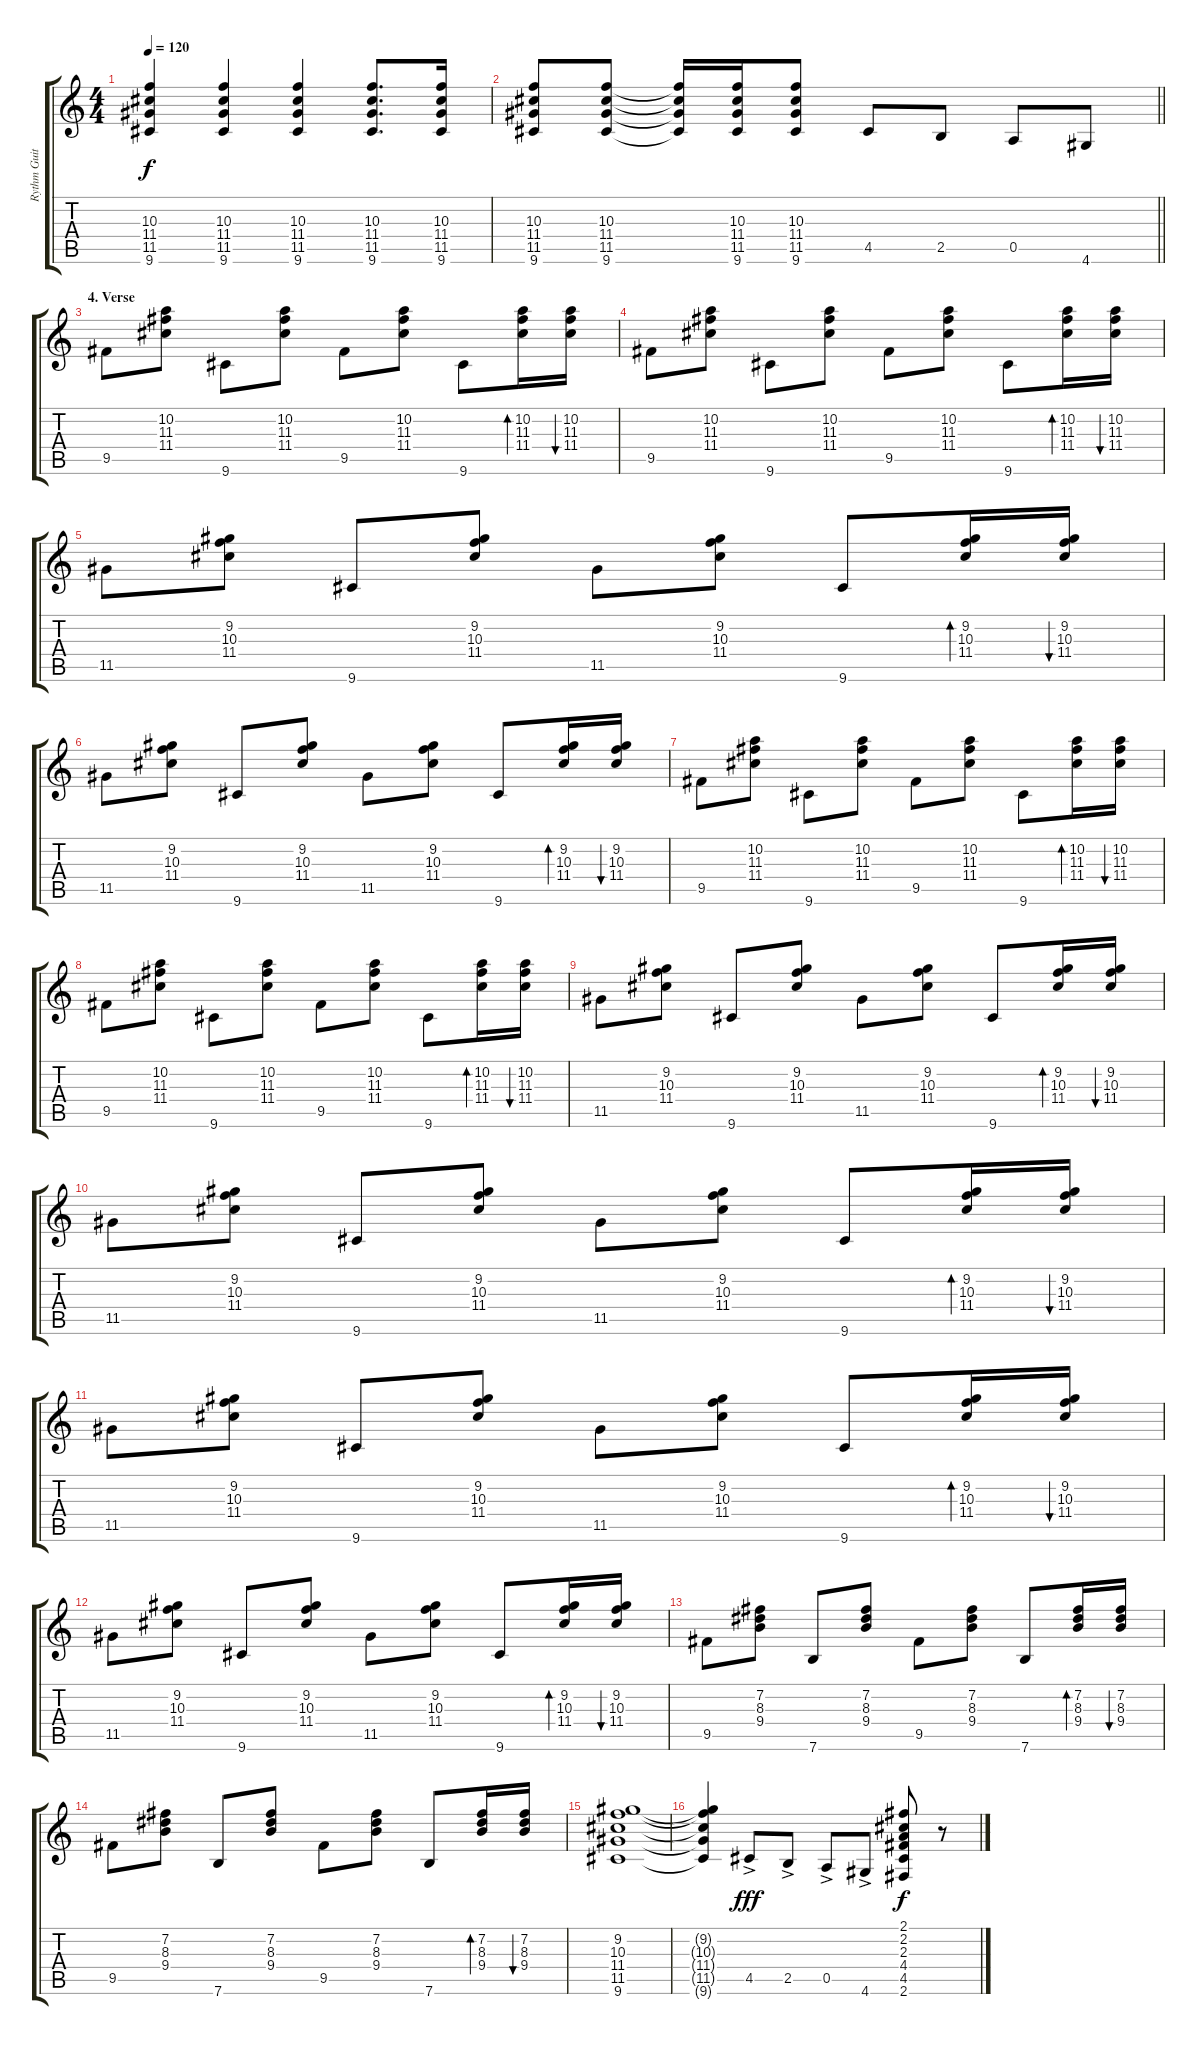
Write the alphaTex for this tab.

\track ("Rythm Guitar" "Rythm Guit") {instrument acousticguitarnylon}
\staff {score tabs}
\tuning (E4 B3 G3 D3 A2 E2) {hide}
\ts (4 4)
\tempo 120
\clef g2
\ks c
(10.3 11.4 11.5 9.6).4{dy f} (10.3 11.4 11.5 9.6).4 (10.3 11.4 11.5 9.6).4 (10.3 11.4 11.5 9.6).8{d} (10.3 11.4 11.5 9.6).16 |
\barLineRight lightlight
(10.3 11.4 11.5 9.6).8 (10.3 11.4 11.5 9.6).8 (10.3{t} 11.4{t} 11.5{t} 9.6{t}).16 (10.3 11.4 11.5 9.6).16 (10.3 11.4 11.5 9.6).8 4.5.8 2.5.8 0.5.8 4.6.8 |
\section ("" "4. Verse")
9.5.8 (10.2 11.3 11.4).8 9.6.8 (10.2 11.3 11.4).8 9.5.8 (10.2 11.3 11.4).8 9.6.8 (10.2 11.3 11.4).16{bd 60} (10.2 11.3 11.4).16{bu 60} |
9.5.8 (10.2 11.3 11.4).8 9.6.8 (10.2 11.3 11.4).8 9.5.8 (10.2 11.3 11.4).8 9.6.8 (10.2 11.3 11.4).16{bd 60} (10.2 11.3 11.4).16{bu 60} |
11.5.8 (9.2 10.3 11.4).8 9.6.8 (9.2 10.3 11.4).8 11.5.8 (9.2 10.3 11.4).8 9.6.8 (9.2 10.3 11.4).16{bd 60} (9.2 10.3 11.4).16{bu 60} |
11.5.8 (9.2 10.3 11.4).8 9.6.8 (9.2 10.3 11.4).8 11.5.8 (9.2 10.3 11.4).8 9.6.8 (9.2 10.3 11.4).16{bd 60} (9.2 10.3 11.4).16{bu 60} |
9.5.8 (10.2 11.3 11.4).8 9.6.8 (10.2 11.3 11.4).8 9.5.8 (10.2 11.3 11.4).8 9.6.8 (10.2 11.3 11.4).16{bd 60} (10.2 11.3 11.4).16{bu 60} |
9.5.8 (10.2 11.3 11.4).8 9.6.8 (10.2 11.3 11.4).8 9.5.8 (10.2 11.3 11.4).8 9.6.8 (10.2 11.3 11.4).16{bd 60} (10.2 11.3 11.4).16{bu 60} |
11.5.8 (9.2 10.3 11.4).8 9.6.8 (9.2 10.3 11.4).8 11.5.8 (9.2 10.3 11.4).8 9.6.8 (9.2 10.3 11.4).16{bd 60} (9.2 10.3 11.4).16{bu 60} |
11.5.8 (9.2 10.3 11.4).8 9.6.8 (9.2 10.3 11.4).8 11.5.8 (9.2 10.3 11.4).8 9.6.8 (9.2 10.3 11.4).16{bd 60} (9.2 10.3 11.4).16{bu 60} |
11.5.8 (9.2 10.3 11.4).8 9.6.8 (9.2 10.3 11.4).8 11.5.8 (9.2 10.3 11.4).8 9.6.8 (9.2 10.3 11.4).16{bd 60} (9.2 10.3 11.4).16{bu 60} |
11.5.8 (9.2 10.3 11.4).8 9.6.8 (9.2 10.3 11.4).8 11.5.8 (9.2 10.3 11.4).8 9.6.8 (9.2 10.3 11.4).16{bd 60} (9.2 10.3 11.4).16{bu 60} |
9.5.8 (7.2 8.3 9.4).8 7.6.8 (7.2 8.3 9.4).8 9.5.8 (7.2 8.3 9.4).8 7.6.8 (7.2 8.3 9.4).16{bd 60} (7.2 8.3 9.4).16{bu 60} |
9.5.8 (7.2 8.3 9.4).8 7.6.8 (7.2 8.3 9.4).8 9.5.8 (7.2 8.3 9.4).8 7.6.8 (7.2 8.3 9.4).16{bd 60} (7.2 8.3 9.4).16{bu 60} |
(9.2 10.3 11.4 11.5 9.6).1 |
(9.2{t} 10.3{t} 11.4{t} 11.5{t} 9.6{t}).4 4.5{ac}.8{dy fff volume 15} 2.5{ac}.8 0.5{ac}.8 4.6{ac}.8 (2.1 2.2 2.3 4.4 4.5 2.6).8{dy f} r.8
